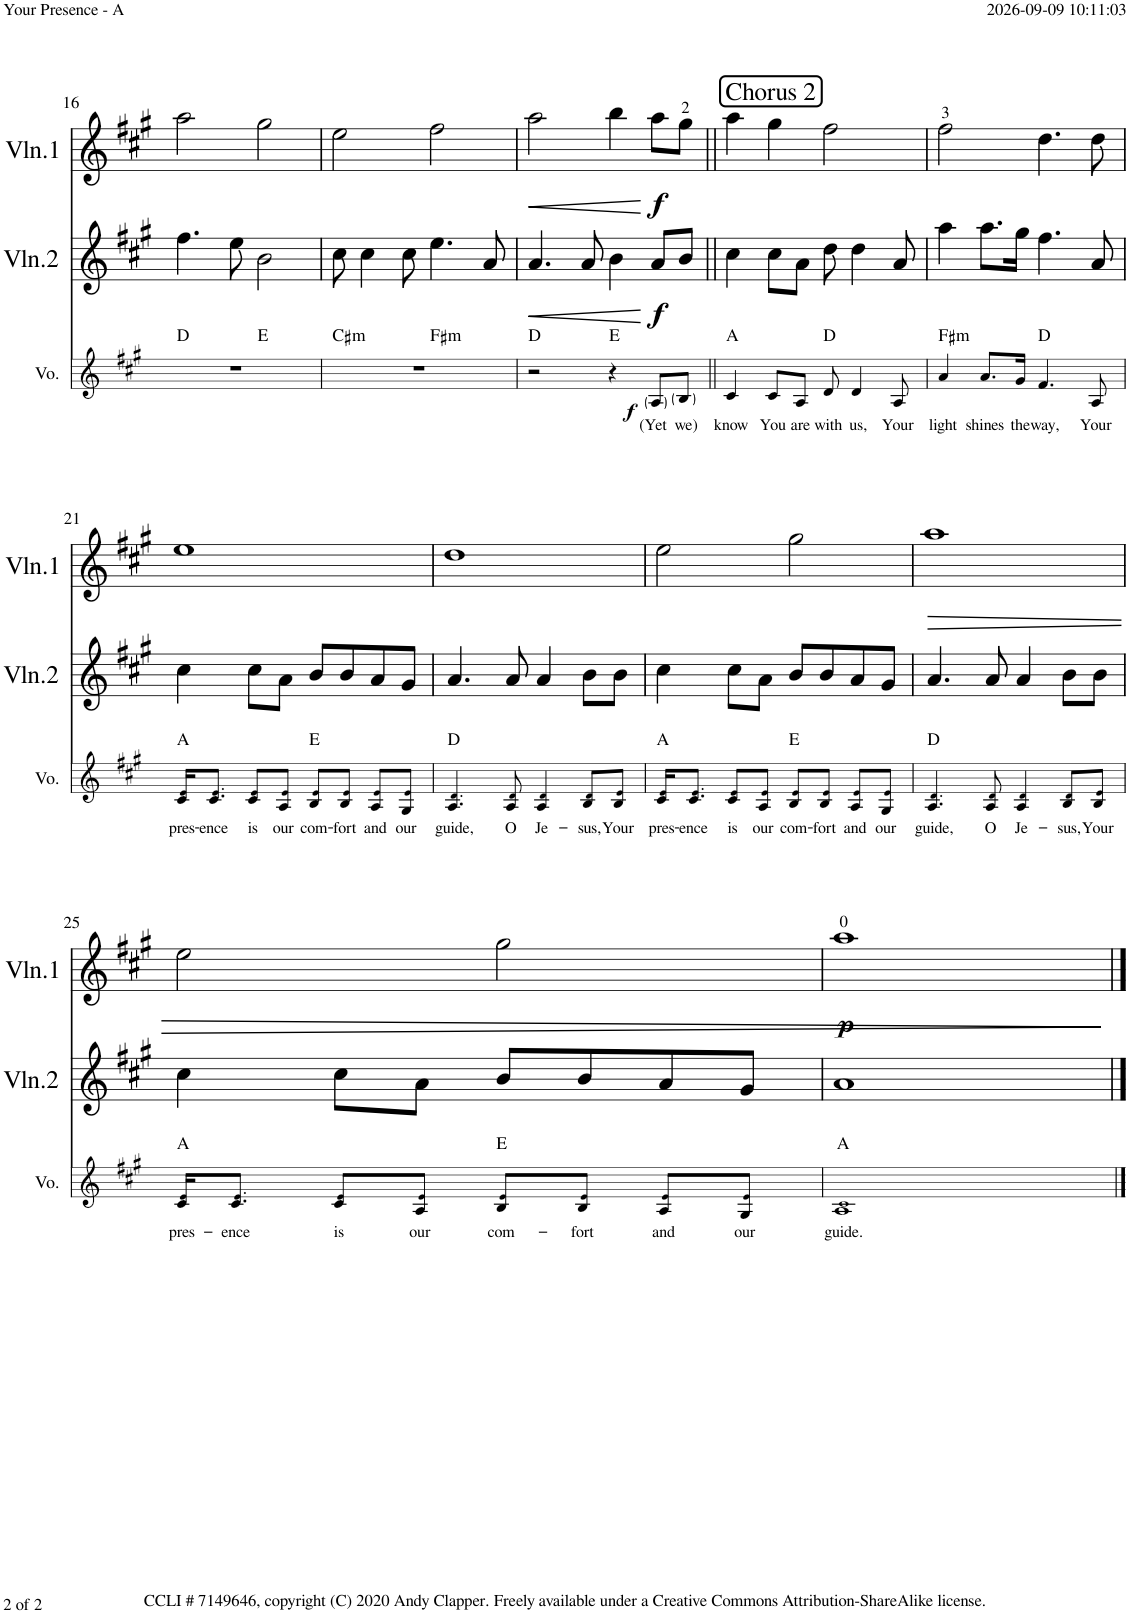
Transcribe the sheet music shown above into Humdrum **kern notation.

**kern	**text	**dynam	**harte	**kern	**dynam	**kern	**dynam
*part3	*part3	*part3	*part3	*part2	*part2	*part1	*part1
*staff3	*staff3	*staff3	*	*staff2	*staff2	*staff1	*staff1
*I"Voice	*	*	*	*I"Violin 2	*	*I"Violin 1	*
*I'Vo.	*	*	*	*I'Vln.2	*	*I'Vln.1	*
!!LO:PB:g=z
*clefG2	*	*	*	*clefG2	*	*clefG2	*
*k[f#c#g#]	*	*	*	*k[f#c#g#]	*	*k[f#c#g#]	*
*M4/4	*	*	*	*M4/4	*	*M4/4	*
=16	=16	=16	=16	=16	=16	=16	=16
*^	*	*	*	*	*	*	*
1r	2ryy	.	.	D:maj	4.ff#\	.	2aa\	.
.	.	.	.	.	8ee\	.	.	.
.	2ryy	.	.	E:maj	2b\	.	2gg#\	.
=17	=17	=17	=17	=17	=17	=17	=17	=17
!	!	!	!	!LO:H:kt=m	!	!	!	!
1r	2ryy	.	.	C#:min	8cc#\	.	2ee\	.
.	.	.	.	.	4cc#\	.	.	.
.	.	.	.	.	8cc#\	.	.	.
!	!	!	!	!LO:H:kt=m	!	!	!	!
.	2ryy	.	.	F#:min	4.ee\	.	2ff#\	.
.	.	.	.	.	8a/	.	.	.
=18	=18	=18	=18	=18	=18	=18	=18	=18
!	!	!	!	!	!	!LO:HP:b	!	!LO:HP:b
*v	*v	*	*	*	*	*	*	*
2r	.	.	D:maj	4.a/	<	2aa\	<
.	.	.	.	8a/	.	.	.
4r	.	.	E:maj	4b\	.	4bb\	.
!	!LO:LY:b	!LO:DY:b	!	!	!LO:DY:n=1:b	!	!LO:DY:n=1:b
8A/L	(Yet	f	.	8a/L	[ f	8aa\L	[ f
!	!LO:LY:b	!	!	!	!	!	!
8B/J	we)	.	.	8b/J	.	8gg#\J	.
=19||	=19||	=19||	=19||	=19||	=19||	=19||	=19||
!	!	!	!	!	!	!LO:TX:a:t=Chorus 2	!
!	!LO:LY:b	!	!	!	!	!	!
4c#/	know	.	A:maj	4cc#\	.	4aa\	.
!	!LO:LY:b	!	!	!	!	!	!
8c#/L	You	.	.	8cc#\L	.	4gg#\	.
!	!LO:LY:b	!	!	!	!	!	!
8A/J	are	.	.	8a\J	.	.	.
!	!LO:LY:b	!	!	!	!	!	!
8d/	with	.	D:maj	8dd\	.	2ff#\	.
!	!LO:LY:b	!	!	!	!	!	!
4d/	us,	.	.	4dd\	.	.	.
!	!LO:LY:b	!	!	!	!	!	!
8A/	Your	.	.	8a/	.	.	.
=20	=20	=20	=20	=20	=20	=20	=20
!	!LO:LY:b	!	!LO:H:kt=m	!	!	!	!
4a/	light	.	F#:min	4aa\	.	2ff#\	.
!	!LO:LY:b	!	!	!	!	!	!
8.a/L	shines	.	.	8.aa\L	.	.	.
!	!LO:LY:b	!	!	!	!	!	!
16g#/Jk	the	.	.	16gg#\Jk	.	.	.
!	!LO:LY:b	!	!	!	!	!	!
4.f#/	way,	.	D:maj	4.ff#\	.	4.dd\	.
!	!LO:LY:b	!	!	!	!	!	!
8A/	Your	.	.	8a/	.	8dd\	.
!!LO:LB:g=z
=21	=21	=21	=21	=21	=21	=21	=21
!	!LO:LY:b	!	!	!	!	!	!
16c#/ 16e!/KL	pres-	.	A:maj	4cc#\	.	1ee	.
!	!LO:LY:b	!	!	!	!	!	!
8.c#/ 8.e!/J	-ence	.	.	.	.	.	.
!	!LO:LY:b	!	!	!	!	!	!
8c#/ 8e!/L	is	.	.	8cc#\L	.	.	.
!	!LO:LY:b	!	!	!	!	!	!
8A/ 8e!/J	our	.	.	8a\J	.	.	.
!	!LO:LY:b	!	!	!	!	!	!
8B/ 8e!/L	com-	.	E:maj	8b/L	.	.	.
!	!LO:LY:b	!	!	!	!	!	!
8B/ 8e!/J	-fort	.	.	8b/	.	.	.
!	!LO:LY:b	!	!	!	!	!	!
8A/ 8e!/L	and	.	.	8a/	.	.	.
!	!LO:LY:b	!	!	!	!	!	!
8G#/ 8e!/J	our	.	.	8g#/J	.	.	.
=22	=22	=22	=22	=22	=22	=22	=22
!	!LO:LY:b	!	!	!	!	!	!
4.A/ 4.d!/	guide,	.	D:maj	4.a/	.	1dd	.
!	!LO:LY:b	!	!	!	!	!	!
8A/ 8d!/	O	.	.	8a/	.	.	.
!	!LO:LY:b	!	!	!	!	!	!
4A/ 4d!/	Je-	.	.	4a/	.	.	.
!	!LO:LY:b	!	!	!	!	!	!
8B/ 8d!/L	-sus,	.	.	8b\L	.	.	.
!	!LO:LY:b	!	!	!	!	!	!
8B/ 8e!/J	Your	.	.	8b\J	.	.	.
=23	=23	=23	=23	=23	=23	=23	=23
!	!LO:LY:b	!	!	!	!	!	!
16c#/ 16e!/KL	pres-	.	A:maj	4cc#\	.	2ee\	.
!	!LO:LY:b	!	!	!	!	!	!
8.c#/ 8.e!/J	-ence	.	.	.	.	.	.
!	!LO:LY:b	!	!	!	!	!	!
8c#/ 8e!/L	is	.	.	8cc#\L	.	.	.
!	!LO:LY:b	!	!	!	!	!	!
8A/ 8e!/J	our	.	.	8a\J	.	.	.
!	!LO:LY:b	!	!	!	!	!	!
8B/ 8e!/L	com-	.	E:maj	8b/L	.	2gg#\	.
!	!LO:LY:b	!	!	!	!	!	!
8B/ 8e!/J	-fort	.	.	8b/	.	.	.
!	!LO:LY:b	!	!	!	!	!	!
8A/ 8e!/L	and	.	.	8a/	.	.	.
!	!LO:LY:b	!	!	!	!	!	!
8G#/ 8e!/J	our	.	.	8g#/J	.	.	.
=24	=24	=24	=24	=24	=24	=24	=24
!	!LO:LY:b	!	!	!	!	!	!LO:HP:b
4.A/ 4.d!/	guide,	.	D:maj	4.a/	.	1aa	>
!	!LO:LY:b	!	!	!	!	!	!
8A/ 8d!/	O	.	.	8a/	.	.	.
!	!LO:LY:b	!	!	!	!	!	!
4A/ 4d!/	Je-	.	.	4a/	.	.	.
!	!LO:LY:b	!	!	!	!	!	!
8B/ 8d!/L	-sus,	.	.	8b\L	.	.	.
!	!LO:LY:b	!	!	!	!	!	!
8B/ 8e!/J	Your	.	.	8b\J	.	.	.
!!LO:LB:g=z
=25	=25	=25	=25	=25	=25	=25	=25
!	!LO:LY:b	!	!	!	!	!	!
16c#/ 16e!/KL	pres-	.	A:maj	4cc#\	.	2ee\	.
!	!LO:LY:b	!	!	!	!	!	!
8.c#/ 8.e!/J	-ence	.	.	.	.	.	.
!	!LO:LY:b	!	!	!	!	!	!
8c#/ 8e!/L	is	.	.	8cc#\L	.	.	.
!	!LO:LY:b	!	!	!	!	!	!
8A/ 8e!/J	our	.	.	8a\J	.	.	.
!	!LO:LY:b	!	!	!	!	!	!
8B/ 8e!/L	com-	.	E:maj	8b/L	.	2gg#\	.
!	!LO:LY:b	!	!	!	!	!	!
8B/ 8e!/J	-fort	.	.	8b/	.	.	.
!	!LO:LY:b	!	!	!	!	!	!
8A/ 8e!/L	and	.	.	8a/	.	.	.
!	!LO:LY:b	!	!	!	!	!	!
8G#/ 8e!/J	our	.	.	8g#/J	.	.	.
=26	=26	=26	=26	=26	=26	=26	=26
!	!LO:LY:b	!	!	!	!	!	!LO:DY:b
1A 1c#!	guide.	.	A:maj	1a	.	1aa	p
.	.	.	.	.	.	.	]
==	==	==	==	==	==	==	==
*-	*-	*-	*-	*-	*-	*-	*-
